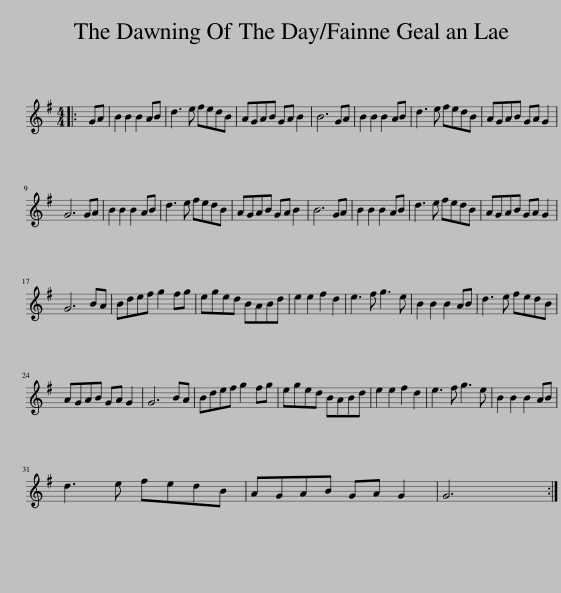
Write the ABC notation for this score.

X:1
L:1/8
M:4/4
I:linebreak $
K:G
V:1 treble
V:1
|: GA | B2 B2 B2 AB | d3 e fedB | AGAB GA B2 | B6 GA | %5
 B2 B2 B2 AB | d3 e fedB | AGAB GA G2 |$ G6 GA | B2 B2 B2 AB | %10
 d3 e fedB | AGAB GA B2 | B6 GA | B2 B2 B2 AB | d3 e fedB | %15
 AGAB GA G2 |$ G6 BA | Bdef g2 fg | eged BABd | e2 e2 f2 d2 | %20
 e3 f g3 e | B2 B2 B2 AB | d3 e fedB |$ AGAB GA G2 | G6 BA | %25
 Bdef g2 fg | eged BABd | e2 e2 f2 d2 | e3 f g3 e | B2 B2 B2 AB |$ %30
 d3 e fedB | AGAB GA G2 | G6 :| %33
